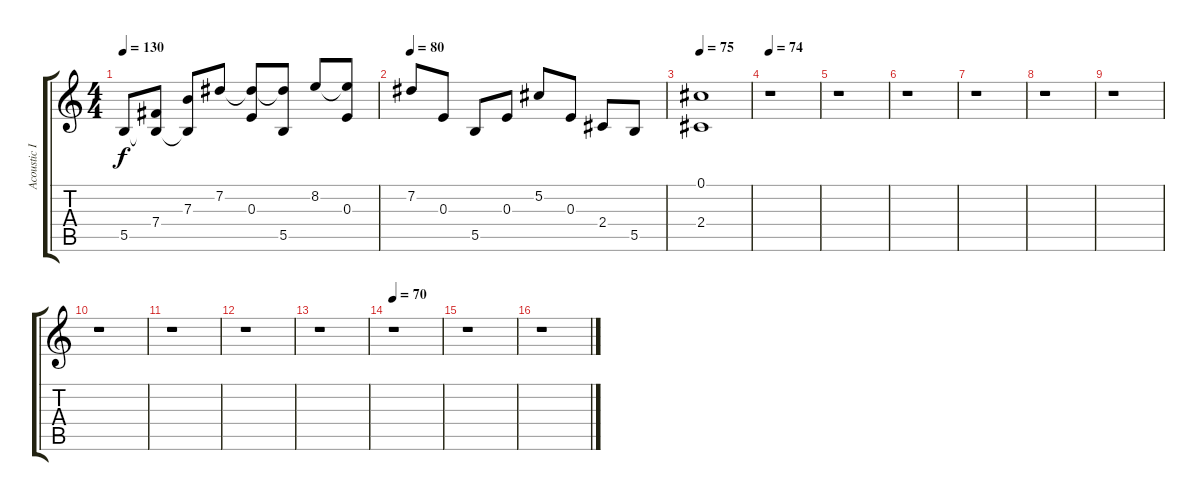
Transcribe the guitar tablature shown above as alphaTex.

\track ("Acoustic Intro" "Acoustic I") {instrument acousticguitarsteel}
\staff {score tabs}
\tuning (Db4 Ab3 E3 B2 Gb2 B1) {hide}
\ts (4 4)
\tempo 130
\clef g2
\ks c
5.5.8{dy f} (7.4 5.5{t}).8 (7.3 5.5{t}).8 7.2.8 (7.2{t} 0.3).8 (7.2{t} 5.5).8 8.2.8 (8.2{t} 0.3).8 |
\tempo 80
7.2.8 0.3.8 5.5.8 0.3.8 5.2.8 0.3.8 2.4.8 5.5.8 |
\tempo 75
(0.1 2.4).1 |
\tempo 74
r.1 |
r.1 |
r.1 |
r.1 |
r.1 |
r.1 |
r.1 |
r.1 |
r.1 |
r.1 |
\tempo 70
r.1 |
r.1 |
r.1
